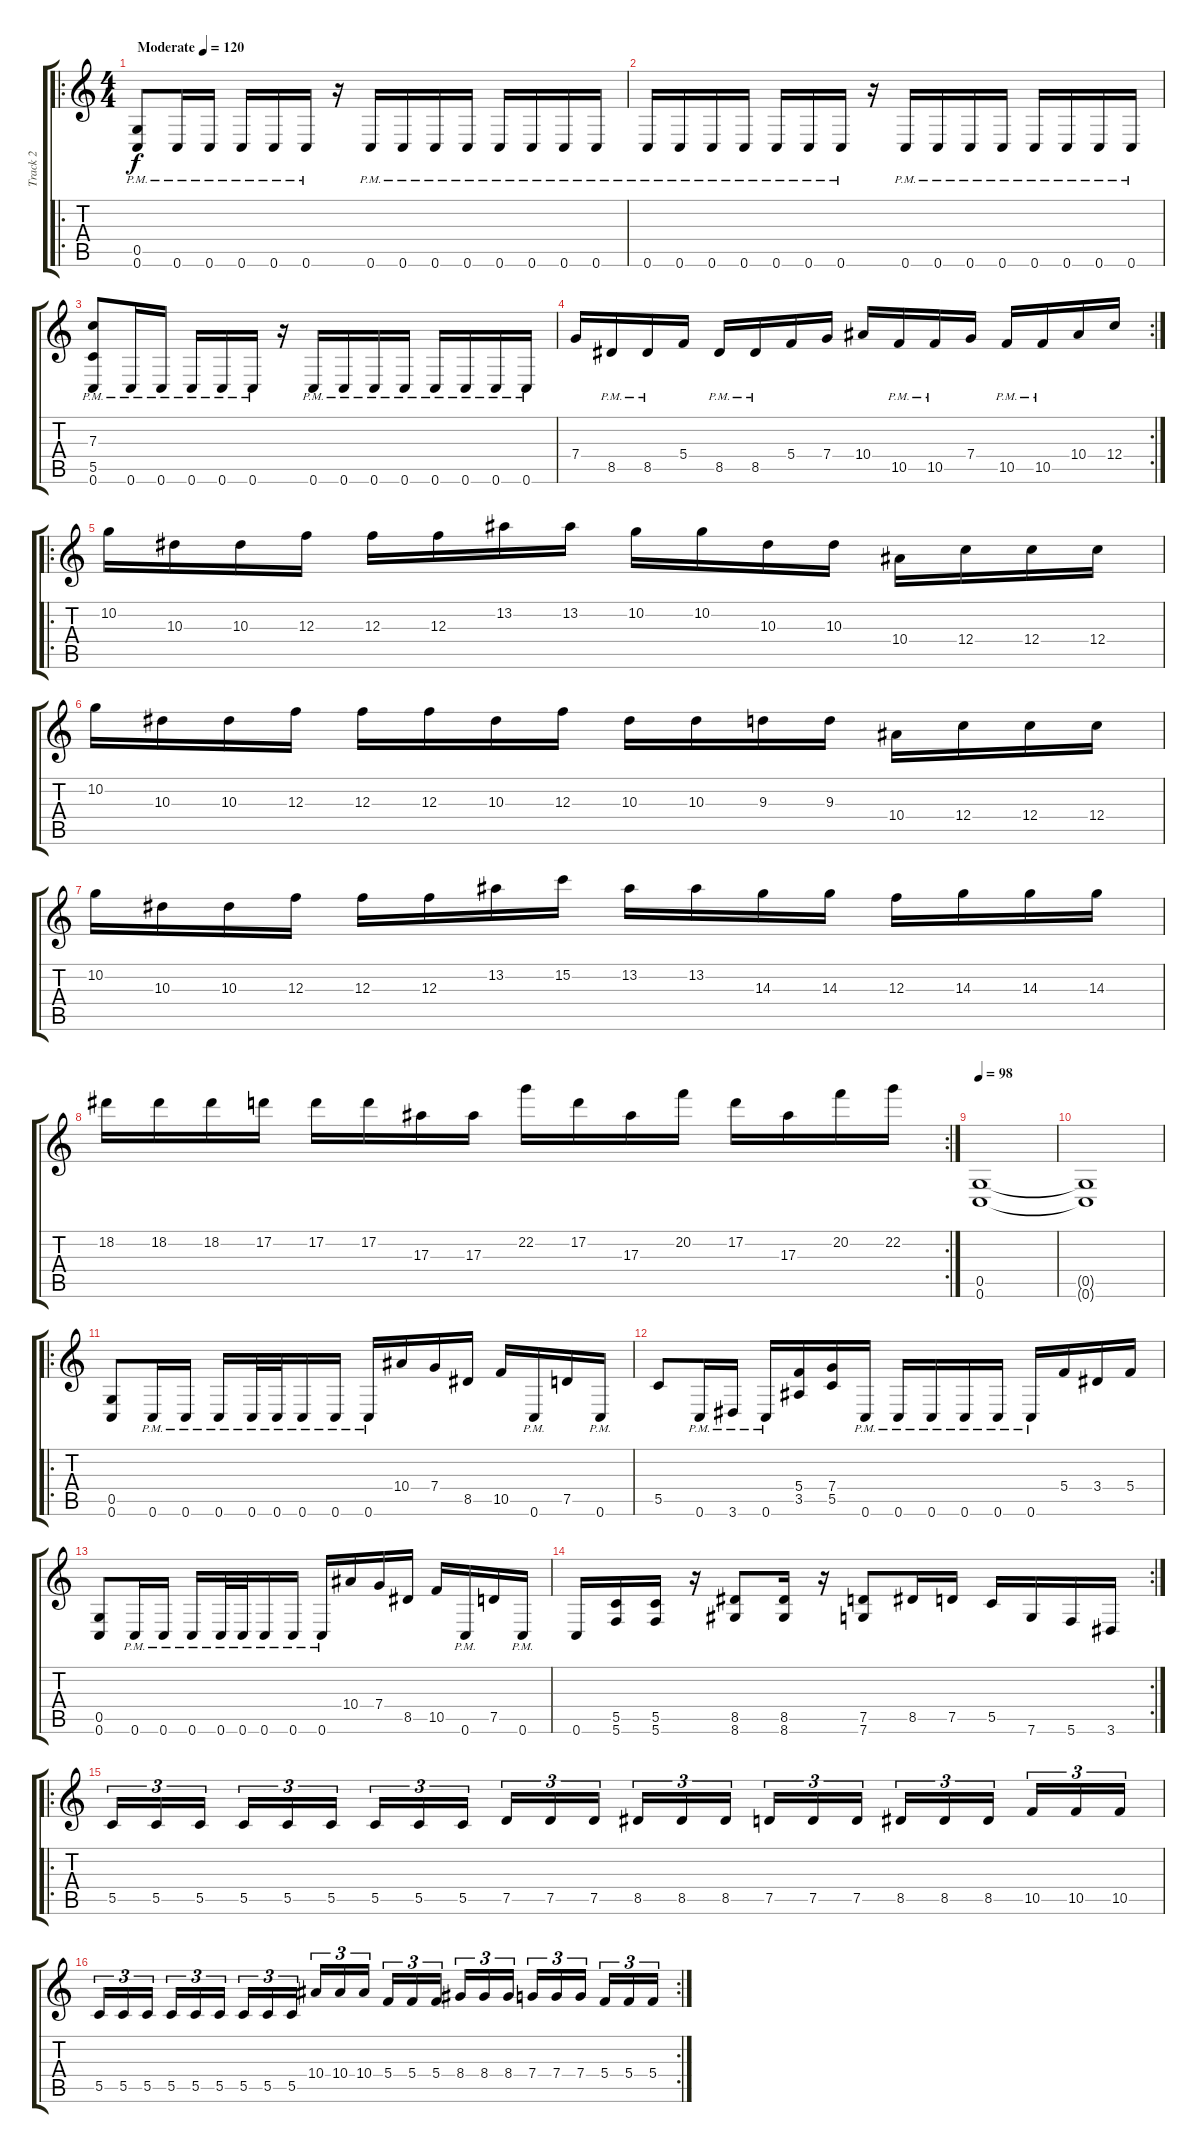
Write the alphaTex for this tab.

\track ("Track 2" "Track 2") {instrument overdrivenguitar}
\staff {score tabs}
\tuning (D4 A3 F3 C3 G2 C2) {hide}
\ro
\ts (4 4)
\tempo (120 "Moderate")
\clef g2
\ks c
(0.5{pm} 0.6{pm}).8{dy f instrument overdrivenguitar} 0.6{pm}.16 0.6{pm}.16 0.6{pm}.16 0.6{pm}.16 0.6{pm}.16 r.16 0.6{pm}.16 0.6{pm}.16 0.6{pm}.16 0.6{pm}.16 0.6{pm}.16 0.6{pm}.16 0.6{pm}.16 0.6{pm}.16 |
0.6{pm}.16 0.6{pm}.16 0.6{pm}.16 0.6{pm}.16 0.6{pm}.16 0.6{pm}.16 0.6{pm}.16 r.16 0.6{pm}.16 0.6{pm}.16 0.6{pm}.16 0.6{pm}.16 0.6{pm}.16 0.6{pm}.16 0.6{pm}.16 0.6{pm}.16 |
(7.3 5.5 0.6{pm}).8 0.6{pm}.16 0.6{pm}.16 0.6{pm}.16 0.6{pm}.16 0.6{pm}.16 r.16 0.6{pm}.16 0.6{pm}.16 0.6{pm}.16 0.6{pm}.16 0.6{pm}.16 0.6{pm}.16 0.6{pm}.16 0.6{pm}.16 |
\rc 2
7.4.16 8.5{pm}.16 8.5{pm}.16 5.4.16 8.5{pm}.16 8.5{pm}.16 5.4.16 7.4.16 10.4.16 10.5{pm}.16 10.5{pm}.16 7.4.16 10.5{pm}.16 10.5{pm}.16 10.4.16 12.4.16 |
\ro
10.2.16 10.3.16 10.3.16 12.3.16 12.3.16 12.3.16 13.2.16 13.2.16 10.2.16 10.2.16 10.3.16 10.3.16 10.4.16 12.4.16 12.4.16 12.4.16 |
10.2.16 10.3.16 10.3.16 12.3.16 12.3.16 12.3.16 10.3.16 12.3.16 10.3.16 10.3.16 9.3.16 9.3.16 10.4.16 12.4.16 12.4.16 12.4.16 |
10.2.16 10.3.16 10.3.16 12.3.16 12.3.16 12.3.16 13.2.16 15.2.16 13.2.16 13.2.16 14.3.16 14.3.16 12.3.16 14.3.16 14.3.16 14.3.16 |
\rc 2
18.2.16 18.2.16 18.2.16 17.2.16 17.2.16 17.2.16 17.3.16 17.3.16 22.2.16 17.2.16 17.3.16 20.2.16 17.2.16 17.3.16 20.2.16 22.2.16 |
\tempo 98
(0.5 0.6).1 |
(0.5{t} 0.6{t}).1 |
\ro
(0.5 0.6).8 0.6{pm}.16 0.6{pm}.16 0.6{pm}.16 0.6{pm}.32 0.6{pm}.32 0.6{pm}.16 0.6{pm}.16 0.6{pm}.16 10.4.16 7.4.16 8.5.16 10.5.16 0.6{pm}.16 7.5.16 0.6{pm}.16 |
5.5.8 0.6{pm}.16 3.6{pm}.16 0.6{pm}.16 (5.4 3.5).16 (7.4 5.5).16 0.6{pm}.16 0.6{pm}.16 0.6{pm}.16 0.6{pm}.16 0.6{pm}.16 0.6{pm}.16 5.4.16 3.4.16 5.4.16 |
(0.5 0.6).8 0.6{pm}.16 0.6{pm}.16 0.6{pm}.16 0.6{pm}.32 0.6{pm}.32 0.6{pm}.16 0.6{pm}.16 0.6{pm}.16 10.4.16 7.4.16 8.5.16 10.5.16 0.6{pm}.16 7.5.16 0.6{pm}.16 |
\rc 2
0.6.16 (5.5 5.6).16 (5.5 5.6).16 r.16 (8.5 8.6).8 (8.5 8.6).16 r.16 (7.5 7.6).8 8.5.16 7.5.16 5.5.16 7.6.16 5.6.16 3.6.16 |
\ro
5.5.16{tu (3 2)} 5.5.16{tu (3 2)} 5.5.16{tu (3 2) beam splitsecondary} 5.5.16{tu (3 2)} 5.5.16{tu (3 2)} 5.5.16{tu (3 2)} 5.5.16{tu (3 2)} 5.5.16{tu (3 2)} 5.5.16{tu (3 2) beam splitsecondary} 7.5.16{tu (3 2)} 7.5.16{tu (3 2)} 7.5.16{tu (3 2)} 8.5.16{tu (3 2)} 8.5.16{tu (3 2)} 8.5.16{tu (3 2) beam splitsecondary} 7.5.16{tu (3 2)} 7.5.16{tu (3 2)} 7.5.16{tu (3 2)} 8.5.16{tu (3 2)} 8.5.16{tu (3 2)} 8.5.16{tu (3 2) beam splitsecondary} 10.5.16{tu (3 2)} 10.5.16{tu (3 2)} 10.5.16{tu (3 2)} |
\rc 2
5.5.16{tu (3 2)} 5.5.16{tu (3 2)} 5.5.16{tu (3 2) beam splitsecondary} 5.5.16{tu (3 2)} 5.5.16{tu (3 2)} 5.5.16{tu (3 2)} 5.5.16{tu (3 2)} 5.5.16{tu (3 2)} 5.5.16{tu (3 2) beam splitsecondary} 10.4.16{tu (3 2)} 10.4.16{tu (3 2)} 10.4.16{tu (3 2)} 5.4.16{tu (3 2)} 5.4.16{tu (3 2)} 5.4.16{tu (3 2) beam splitsecondary} 8.4.16{tu (3 2)} 8.4.16{tu (3 2)} 8.4.16{tu (3 2)} 7.4.16{tu (3 2)} 7.4.16{tu (3 2)} 7.4.16{tu (3 2) beam splitsecondary} 5.4.16{tu (3 2)} 5.4.16{tu (3 2)} 5.4.16{tu (3 2)}
